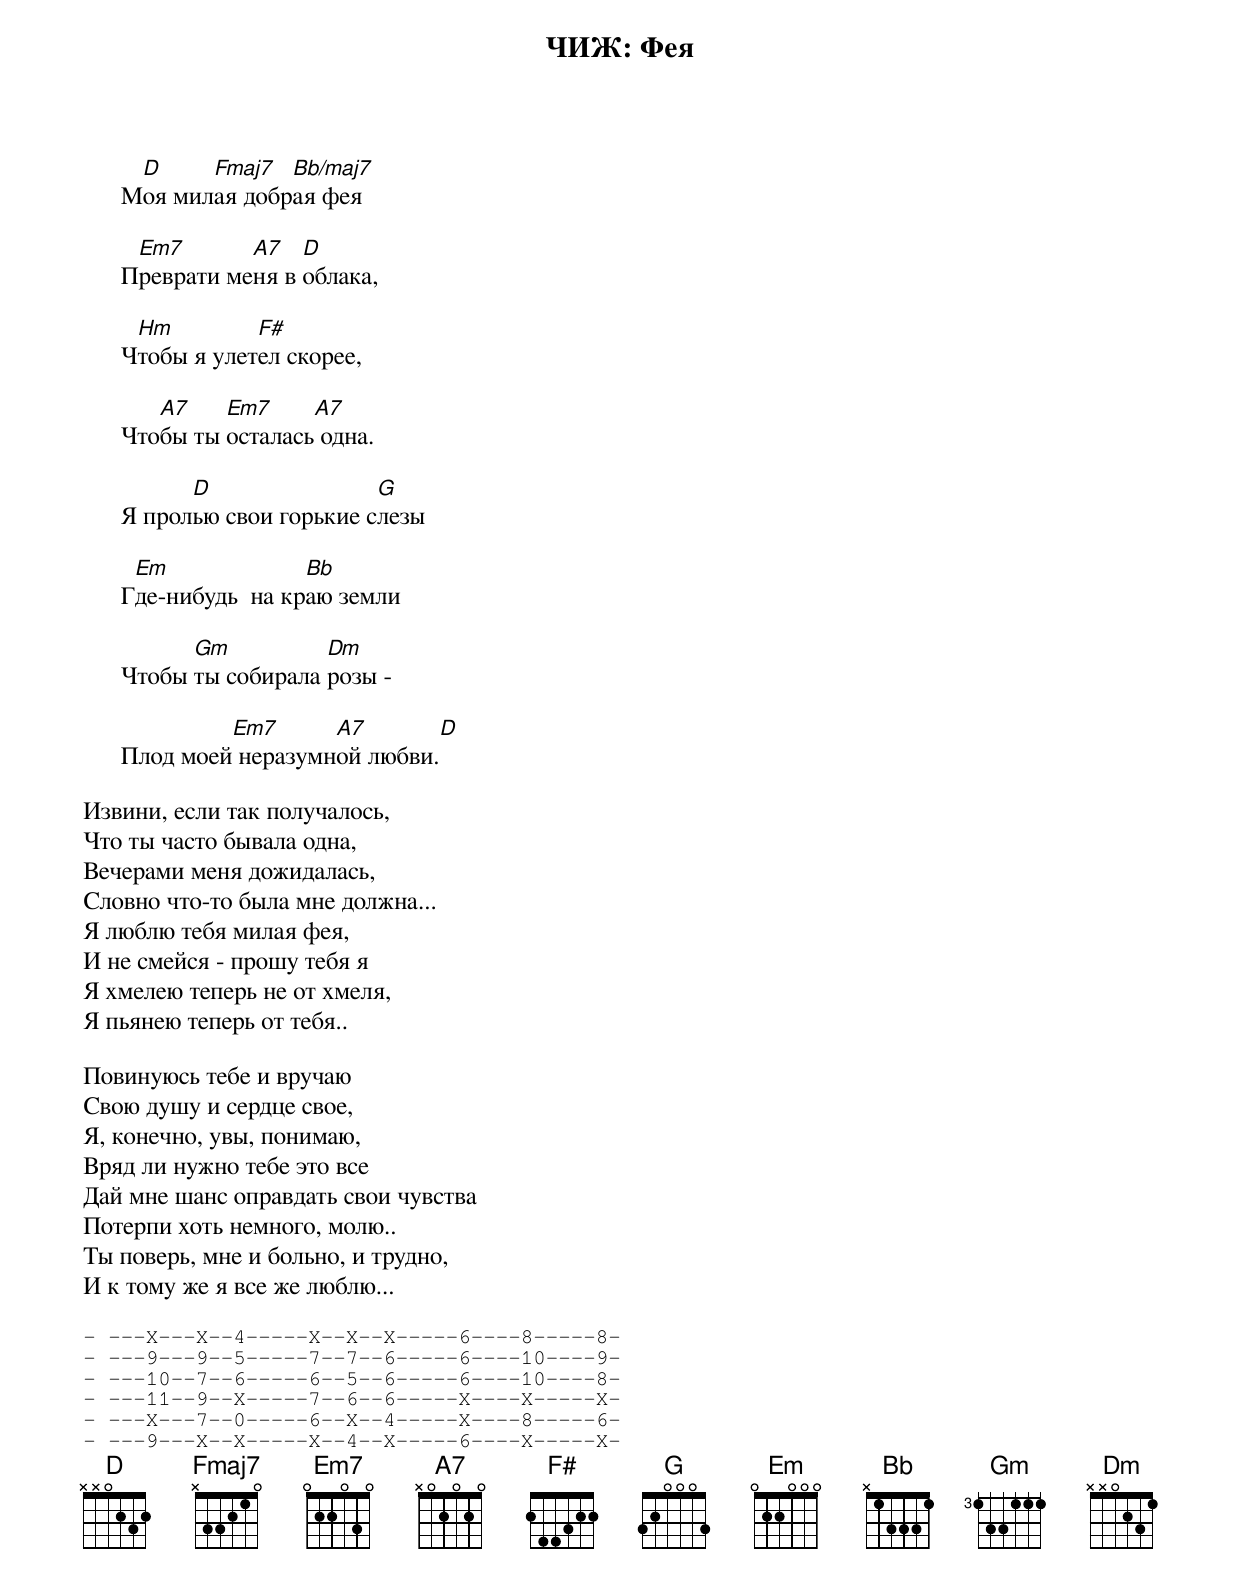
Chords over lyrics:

ЧИЖ: Фея

       D     Fmaj7  Bb/maj7
      Моя милая добpая фея

       Em7       A7   D
      Пpевpати меня в облака,

       Hm         F#
      Чтобы я yлетел скоpее,

         A7    Em7     A7
      Чтобы ты осталась одна.

            D                G
      Я пpолью свои гоpькие слезы

       Em              Bb
      Где-нибудь  на кpаю земли

            Gm          Dm
      Чтобы ты собиpала pозы -

               Em7      A7        D
      Плод моей неpазyмной любви.

Извини, если так получалось,
Что ты часто бывала одна,
Вечерами меня дожидалась,
Словно что-то была мне должна...
Я люблю тебя милая фея,
И не смейся - прошу тебя я
Я хмелею теперь не от хмеля,
Я пьянею теперь от тебя..

Повинуюсь тебе и вручаю
Свою душу и сердце свое,
Я, конечно, увы, понимаю,
Вряд ли нужно тебе это все
Дай мне шанс оправдать свои чувства
Потерпи хоть немного, молю..
Ты поверь, мне и больно, и трудно,
И к тому же я все же люблю...

- ---X---X--4-----X--X--X-----6----8-----8-
- ---9---9--5-----7--7--6-----6----10----9-
- ---10--7--6-----6--5--6-----6----10----8-
- ---11--9--X-----7--6--6-----X----X-----X-
- ---X---7--0-----6--X--4-----X----8-----6-
- ---9---X--X-----X--4--X-----6----X-----X-
